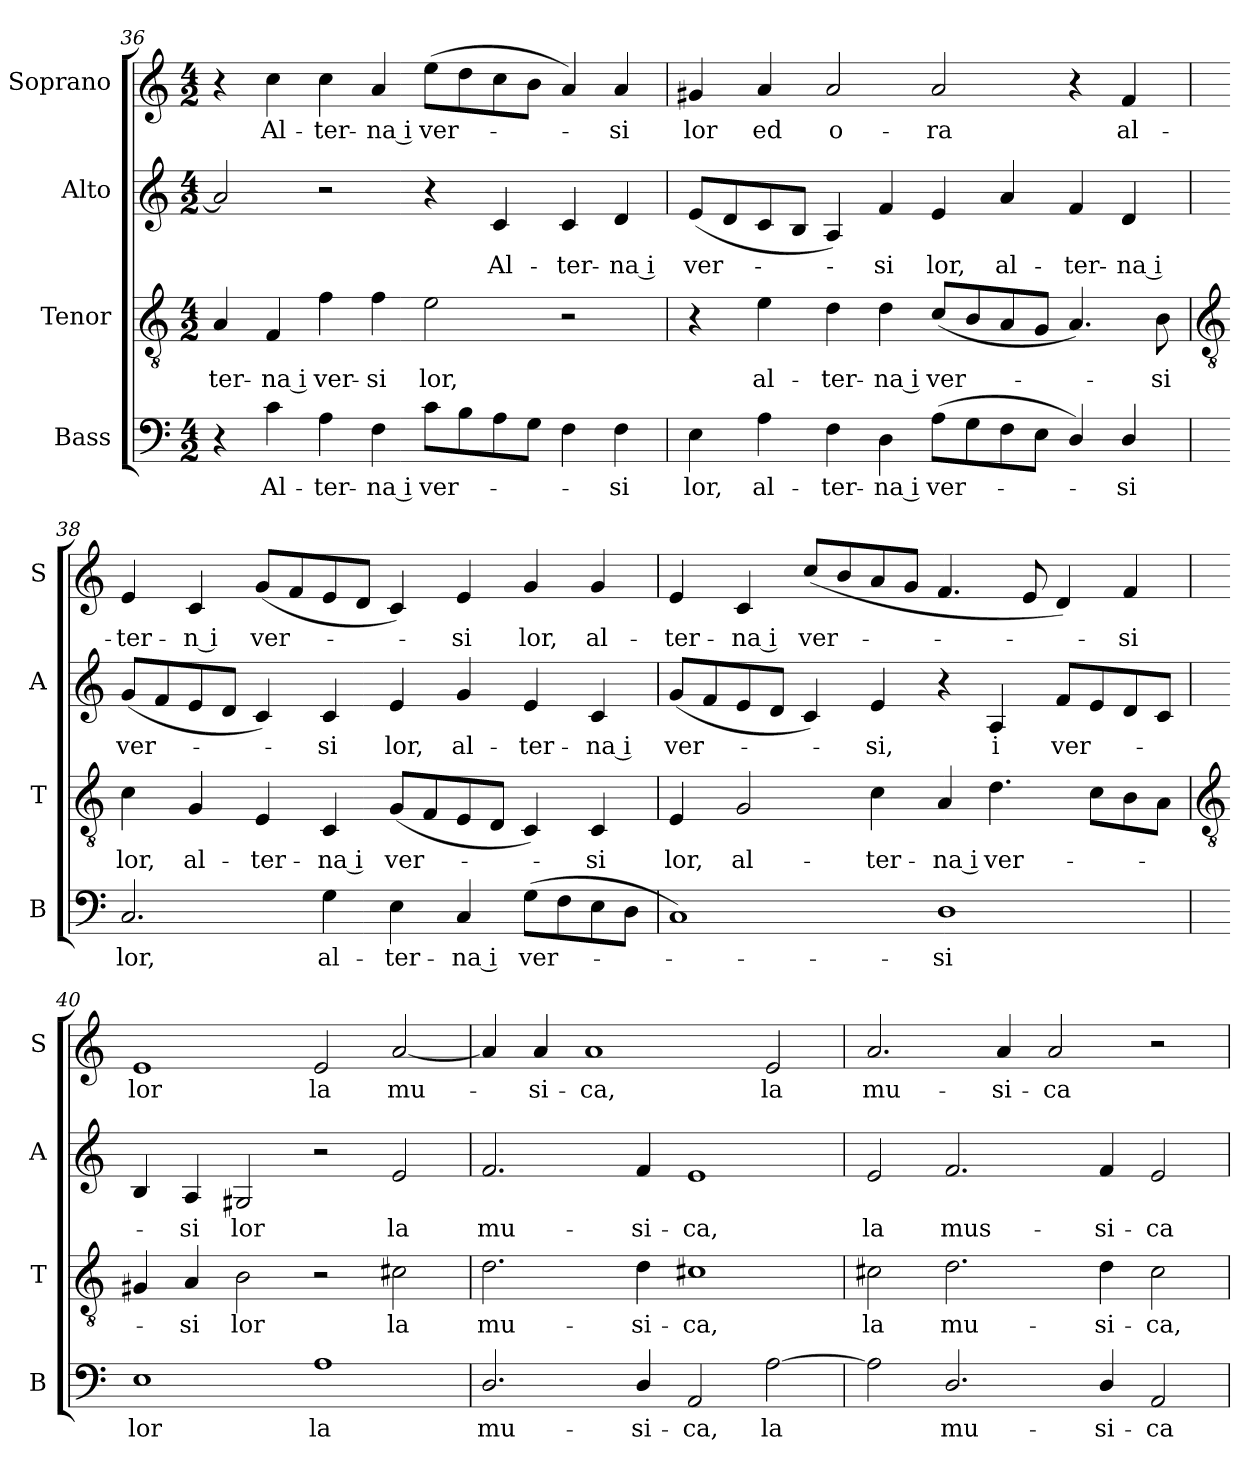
**kern	**text	**kern	**text	**kern	**text	**kern	**text
*part4	*part4	*part3	*part3	*part2	*part2	*part1	*part1
*staff4	*staff4	*staff3	*staff3	*staff2	*staff2	*staff1	*staff1
*I"Bass	*	*I"Tenor	*	*I"Alto	*	*I"Soprano	*
*I'B	*	*I'T	*	*I'A	*	*I'S	*
*clefF4	*	*clefGv2	*	*clefG2	*	*clefG2	*
*k[]	*	*k[]	*	*k[]	*	*k[]	*
*C:	*	*C:	*	*C:	*	*C:	*
*M4/2	*	*M4/2	*	*M4/2	*	*M4/2	*
=36	=36	=36	=36	=36	=36	=36	=36
!	!	!	!LO:LY:b	!	!	!	!
4r	.	4A	-ter-	2a]	.	4r	.
!	!LO:LY:b	!	!LO:LY:b	!	!	!	!LO:LY:b
4c	Al-	4F	-na i	.	.	4cc	Al-
!	!LO:LY:b	!	!LO:LY:b	!	!	!	!LO:LY:b
4A	-ter-	4f	ver-	2r	.	4cc	-ter-
!	!LO:LY:b	!	!LO:LY:b	!	!	!	!LO:LY:b
4F	-na i	4f	-si	.	.	4a	-na i
!	!LO:LY:b	!	!LO:LY:b	!	!	!	!LO:LY:b
8cL	ver-	2e	lor,	4r	.	(>8eeL	ver-
8B	.	.	.	.	.	8dd	.
!	!	!	!	!	!LO:LY:b	!	!
8A	.	.	.	4c	Al-	8cc	.
8GJ	.	.	.	.	.	8bJ	.
!	!	!	!	!	!LO:LY:b	!	!
4F	.	2r	.	4c	-ter-	4a)	.
!	!LO:LY:b	!	!	!	!LO:LY:b	!	!LO:LY:b
4F	si	.	.	4d	-na i	4a	si
=37	=37	=37	=37	=37	=37	=37	=37
!	!LO:LY:b	!	!	!	!LO:LY:b	!	!LO:LY:b
4E	lor,	4r	.	(<8eL	ver-	4g#X	lor
.	.	.	.	8d	.	.	.
!	!LO:LY:b	!	!LO:LY:b	!	!	!	!LO:LY:b
4A	al-	4e	al-	8c	.	4a	ed
.	.	.	.	8BJ	.	.	.
!	!LO:LY:b	!	!LO:LY:b	!	!	!	!LO:LY:b
4F	-ter-	4d	-ter-	4A)	.	2a	o-
!	!LO:LY:b	!	!LO:LY:b	!	!LO:LY:b	!	!
4D	-na i	4d	-na i	4f	si	.	.
!	!LO:LY:b	!	!LO:LY:b	!	!LO:LY:b	!	!LO:LY:b
(>8AL	ver-	(<8cL	ver-	4e	lor,	2a	-ra
8G	.	8B	.	.	.	.	.
!	!	!	!	!	!LO:LY:b	!	!
8F	.	8A	.	4a	al-	.	.
8EJ	.	8GJ	.	.	.	.	.
!	!	!	!	!	!LO:LY:b	!	!
4D/)	.	4.A)	.	4f	-ter-	4r	.
!	!LO:LY:b	!	!	!	!LO:LY:b	!	!LO:LY:b
4D/	si	.	.	4d	-na i	4f	al-
!	!	!	!LO:LY:b	!	!	!	!
.	.	8B	si	.	.	.	.
!!LO:LB:g=z
=38	=38	=38	=38	=38	=38	=38	=38
*	*	*clefGv2	*	*	*	*	*
!	!LO:LY:b	!	!LO:LY:b	!	!LO:LY:b	!	!LO:LY:b
2.C	lor,	4c	lor,	(<8gL	ver-	4e	-ter-
.	.	.	.	8f	.	.	.
!	!	!	!LO:LY:b	!	!	!	!LO:LY:b
.	.	4G	al-	8e	.	4c	-n i
.	.	.	.	8dJ	.	.	.
!	!	!	!LO:LY:b	!	!	!	!LO:LY:b
.	.	4E	-ter-	4c)	.	(<8gL	ver-
.	.	.	.	.	.	8f	.
!	!LO:LY:b	!	!LO:LY:b	!	!LO:LY:b	!	!
4G	al-	4C	-na i	4c	si	8e	.
.	.	.	.	.	.	8dJ	.
!	!LO:LY:b	!	!LO:LY:b	!	!LO:LY:b	!	!
4E	-ter-	(<8GL	ver-	4e	lor,	4c)	.
.	.	8F	.	.	.	.	.
!	!LO:LY:b	!	!	!	!LO:LY:b	!	!LO:LY:b
4C	-na i	8E	.	4g	al-	4e	si
.	.	8DJ	.	.	.	.	.
!	!LO:LY:b	!	!	!	!LO:LY:b	!	!LO:LY:b
(>8GL	ver-	4C)	.	4e	-ter-	4g	lor,
8F	.	.	.	.	.	.	.
!	!	!	!LO:LY:b	!	!LO:LY:b	!	!LO:LY:b
8E	.	4C	si	4c	-na i	4g	al-
8DJ	.	.	.	.	.	.	.
=39	=39	=39	=39	=39	=39	=39	=39
!	!	!	!LO:LY:b	!	!LO:LY:b	!	!LO:LY:b
1C)	.	4E	lor,	(<8gL	ver-	4e	-ter-
.	.	.	.	8f	.	.	.
!	!	!	!LO:LY:b	!	!	!	!LO:LY:b
.	.	2G	al-	8e	.	4c	-na i
.	.	.	.	8dJ	.	.	.
!	!	!	!	!	!	!	!LO:LY:b
.	.	.	.	4c)	.	(<8ccL	ver-
.	.	.	.	.	.	8b	.
!	!	!	!LO:LY:b	!	!LO:LY:b	!	!
.	.	4c	-ter-	4e	si,	8a	.
.	.	.	.	.	.	8gJ	.
!	!LO:LY:b	!	!LO:LY:b	!	!	!	!
1D	si	4A	-na i	4r	.	4.f	.
!	!	!	!LO:LY:b	!	!LO:LY:b	!	!
.	.	4.d	ver-	4A	i	.	.
.	.	.	.	.	.	8e	.
!	!	!	!	!	!LO:LY:b	!	!
.	.	.	.	8fL	ver-	4d)	.
.	.	8cL	.	8e	.	.	.
!	!	!	!	!	!	!	!LO:LY:b
.	.	8B	.	8d	.	4f	si
.	.	8AJ	.	8cJ	.	.	.
!!LO:LB:g=z
=40	=40	=40	=40	=40	=40	=40	=40
*	*	*clefGv2	*	*	*	*	*
!	!LO:LY:b	!	!	!	!	!	!LO:LY:b
1E	lor	4G#X	.	4B	.	1e	lor
!	!	!	!LO:LY:b	!	!LO:LY:b	!	!
.	.	4A	si	4A	si	.	.
!	!	!	!LO:LY:b	!	!LO:LY:b	!	!
.	.	2B	lor	2G#X	lor	.	.
!	!LO:LY:b	!	!	!	!	!	!LO:LY:b
1A	la	2r	.	2r	.	2e	la
!	!	!	!LO:LY:b	!	!LO:LY:b	!	!LO:LY:b
.	.	2c#X	la	2e	la	[2a	mu-
=41	=41	=41	=41	=41	=41	=41	=41
!	!LO:LY:b	!	!LO:LY:b	!	!LO:LY:b	!	!
2.D/	mu-	2.d	mu-	2.f	mu-	4a]	.
!	!	!	!	!	!	!	!LO:LY:b
.	.	.	.	.	.	4a	si-
!	!	!	!	!	!	!	!LO:LY:b
.	.	.	.	.	.	1a	-ca,
!	!LO:LY:b	!	!LO:LY:b	!	!LO:LY:b	!	!
4D/	-si-	4d	-si-	4f	-si-	.	.
!	!LO:LY:b	!	!LO:LY:b	!	!LO:LY:b	!	!
2AA	-ca,	1c#X	-ca,	1e	-ca,	.	.
!	!LO:LY:b	!	!	!	!	!	!LO:LY:b
[2A	la	.	.	.	.	2e	la
=42	=42	=42	=42	=42	=42	=42	=42
!	!	!	!LO:LY:b	!	!LO:LY:b	!	!LO:LY:b
2A]	.	2c#X	la	2e	la	2.a	mu-
!	!LO:LY:b	!	!LO:LY:b	!	!LO:LY:b	!	!
2.D/	mu-	2.d	mu-	2.f	mus-	.	.
!	!	!	!	!	!	!	!LO:LY:b
.	.	.	.	.	.	4a	-si-
!	!	!	!	!	!	!	!LO:LY:b
.	.	.	.	.	.	2a	-ca
!	!LO:LY:b	!	!LO:LY:b	!	!LO:LY:b	!	!
4D/	-si-	4d	-si-	4f	-si-	.	.
!	!LO:LY:b	!	!LO:LY:b	!	!LO:LY:b	!	!
2AA	-ca	2c#	-ca,	2e	-ca	2r	.
=	=	=	=	=	=	=	=
*-	*-	*-	*-	*-	*-	*-	*-
